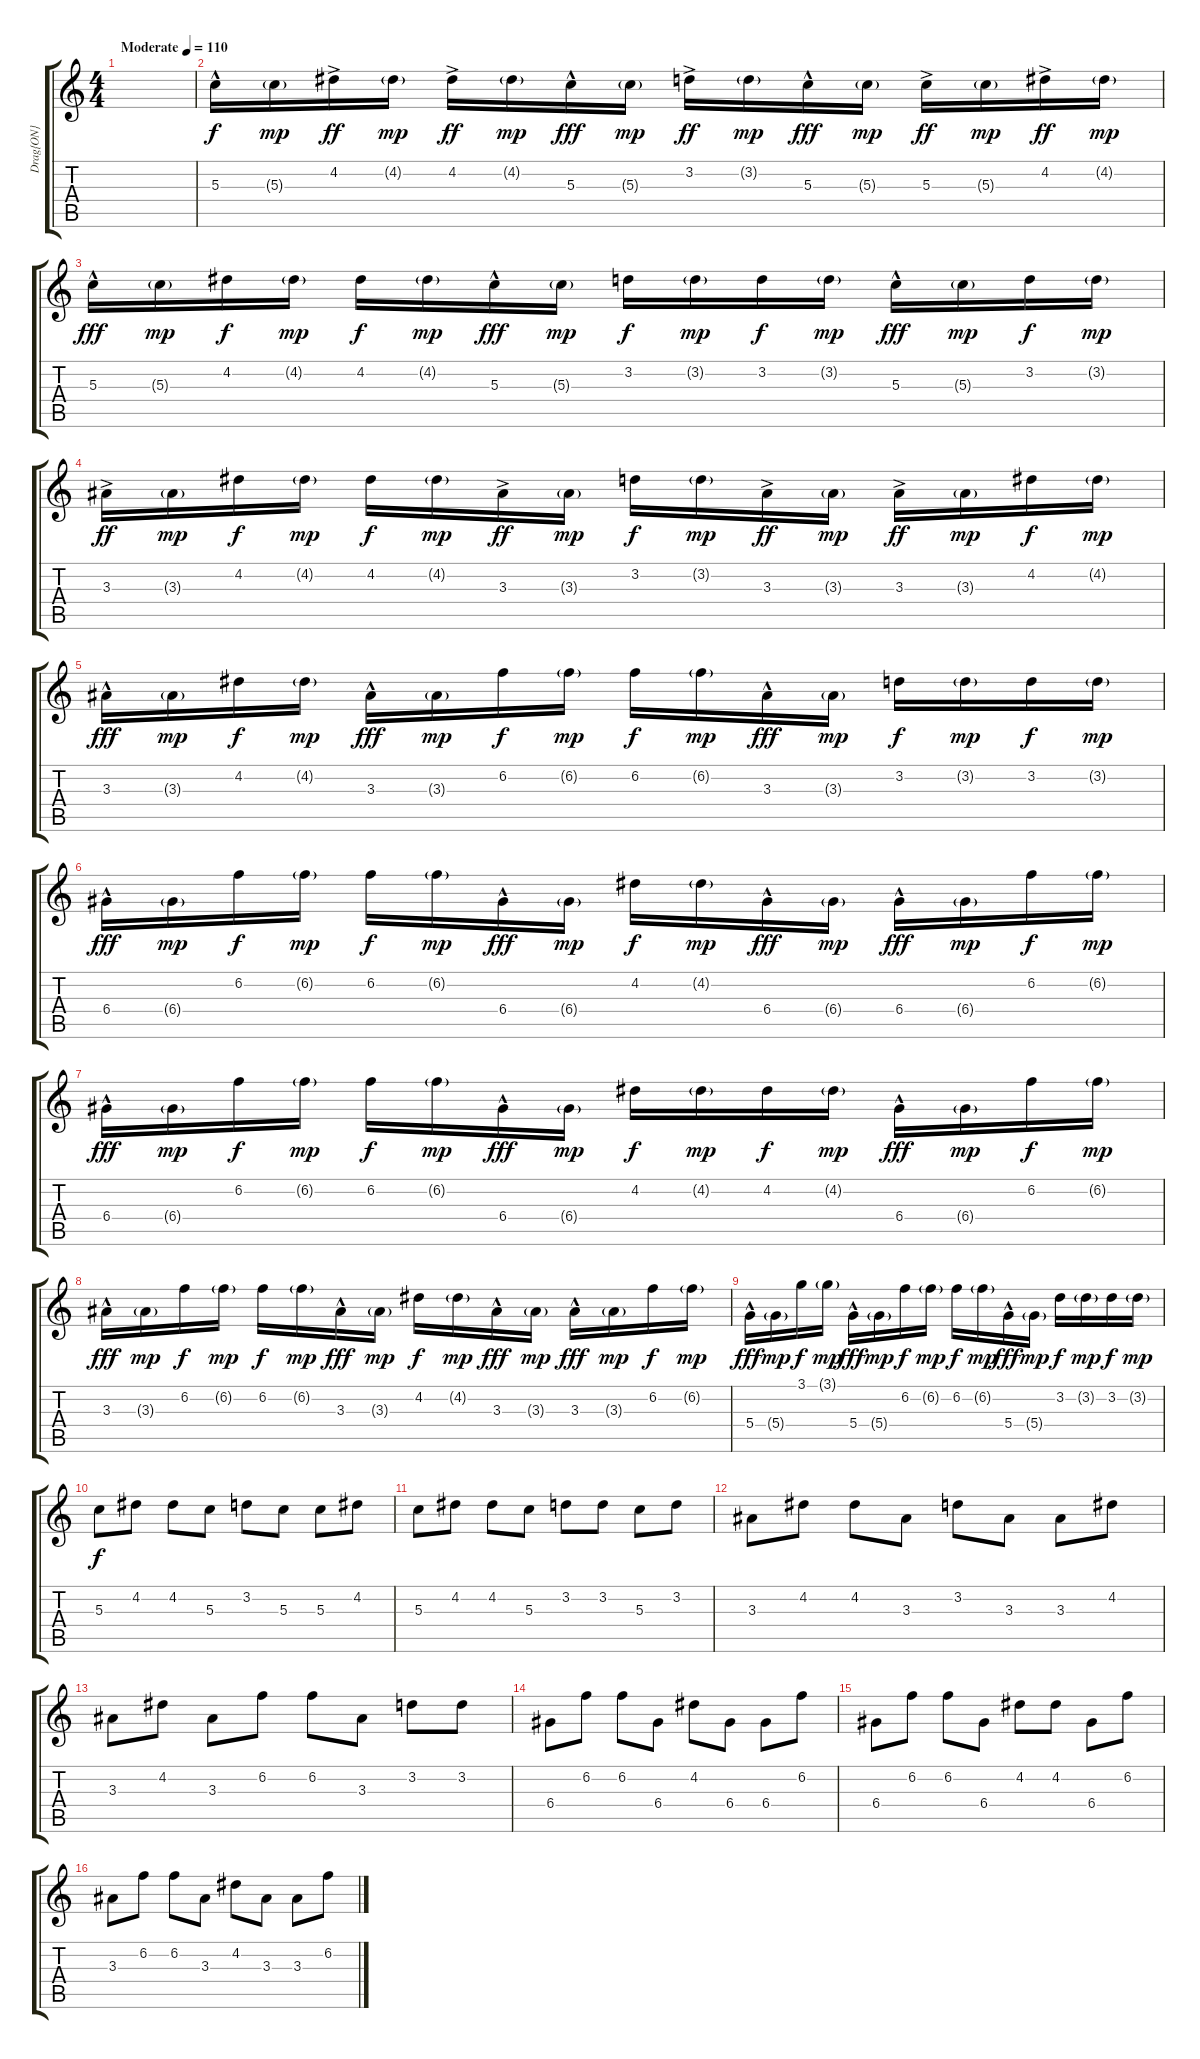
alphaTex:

\track ("Drag{ON}" "Drag{ON}") {instrument distortionguitar}
\staff {score tabs}
\tuning (E4 B3 G3 D3 A2 E2) {hide}
\ts (4 4)
\tempo (110 "Moderate")
\clef g2
\ks c
|
5.3{hac}.16 5.3{g}.16{dy mp} 4.2{ac}.16{dy ff} 4.2{g}.16{dy mp} 4.2{ac}.16{dy ff} 4.2{g}.16{dy mp} 5.3{hac}.16{dy fff} 5.3{g}.16{dy mp} 3.2{ac}.16{dy ff} 3.2{g}.16{dy mp} 5.3{hac}.16{dy fff} 5.3{g}.16{dy mp} 5.3{ac}.16{dy ff} 5.3{g}.16{dy mp} 4.2{ac}.16{dy ff} 4.2{g}.16{dy mp} |
5.3{hac}.16{dy fff} 5.3{g}.16{dy mp} 4.2.16{dy f} 4.2{g}.16{dy mp} 4.2.16{dy f} 4.2{g}.16{dy mp} 5.3{hac}.16{dy fff} 5.3{g}.16{dy mp} 3.2.16{dy f} 3.2{g}.16{dy mp} 3.2.16{dy f} 3.2{g}.16{dy mp} 5.3{hac}.16{dy fff} 5.3{g}.16{dy mp} 3.2.16{dy f} 3.2{g}.16{dy mp} |
3.3{ac}.16{dy ff} 3.3{g}.16{dy mp} 4.2.16{dy f} 4.2{g}.16{dy mp} 4.2.16{dy f} 4.2{g}.16{dy mp} 3.3{ac}.16{dy ff} 3.3{g}.16{dy mp} 3.2.16{dy f} 3.2{g}.16{dy mp} 3.3{ac}.16{dy ff} 3.3{g}.16{dy mp} 3.3{ac}.16{dy ff} 3.3{g}.16{dy mp} 4.2.16{dy f} 4.2{g}.16{dy mp} |
3.3{hac}.16{dy fff} 3.3{g}.16{dy mp} 4.2.16{dy f} 4.2{g}.16{dy mp} 3.3{hac}.16{dy fff} 3.3{g}.16{dy mp} 6.2.16{dy f} 6.2{g}.16{dy mp} 6.2.16{dy f} 6.2{g}.16{dy mp} 3.3{hac}.16{dy fff} 3.3{g}.16{dy mp} 3.2.16{dy f} 3.2{g}.16{dy mp} 3.2.16{dy f} 3.2{g}.16{dy mp} |
6.4{hac}.16{dy fff} 6.4{g}.16{dy mp} 6.2.16{dy f} 6.2{g}.16{dy mp} 6.2.16{dy f} 6.2{g}.16{dy mp} 6.4{hac}.16{dy fff} 6.4{g}.16{dy mp} 4.2.16{dy f} 4.2{g}.16{dy mp} 6.4{hac}.16{dy fff} 6.4{g}.16{dy mp} 6.4{hac}.16{dy fff} 6.4{g}.16{dy mp} 6.2.16{dy f} 6.2{g}.16{dy mp} |
6.4{hac}.16{dy fff} 6.4{g}.16{dy mp} 6.2.16{dy f} 6.2{g}.16{dy mp} 6.2.16{dy f} 6.2{g}.16{dy mp} 6.4{hac}.16{dy fff} 6.4{g}.16{dy mp} 4.2.16{dy f} 4.2{g}.16{dy mp} 4.2.16{dy f} 4.2{g}.16{dy mp} 6.4{hac}.16{dy fff} 6.4{g}.16{dy mp} 6.2.16{dy f} 6.2{g}.16{dy mp} |
3.3{hac}.16{dy fff} 3.3{g}.16{dy mp} 6.2.16{dy f} 6.2{g}.16{dy mp} 6.2.16{dy f} 6.2{g}.16{dy mp} 3.3{hac}.16{dy fff} 3.3{g}.16{dy mp} 4.2.16{dy f} 4.2{g}.16{dy mp} 3.3{hac}.16{dy fff} 3.3{g}.16{dy mp} 3.3{hac}.16{dy fff} 3.3{g}.16{dy mp} 6.2.16{dy f} 6.2{g}.16{dy mp} |
5.4{hac}.16{dy fff} 5.4{g}.16{dy mp} 3.1.16{dy f} 3.1{g}.16{dy mp} 5.4{hac}.16{dy fff} 5.4{g}.16{dy mp} 6.2.16{dy f} 6.2{g}.16{dy mp} 6.2.16{dy f} 6.2{g}.16{dy mp} 5.4{hac}.16{dy fff} 5.4{g}.16{dy mp} 3.2.16{dy f} 3.2{g}.16{dy mp} 3.2.16{dy f} 3.2{g}.16{dy mp} |
5.3.8{dy f} 4.2.8 4.2.8 5.3.8 3.2.8 5.3.8 5.3.8 4.2.8 |
5.3.8 4.2.8 4.2.8 5.3.8 3.2.8 3.2.8 5.3.8 3.2.8 |
3.3.8 4.2.8 4.2.8 3.3.8 3.2.8 3.3.8 3.3.8 4.2.8 |
3.3.8 4.2.8 3.3.8 6.2.8 6.2.8 3.3.8 3.2.8 3.2.8 |
6.4.8 6.2.8 6.2.8 6.4.8 4.2.8 6.4.8 6.4.8 6.2.8 |
6.4.8 6.2.8 6.2.8 6.4.8 4.2.8 4.2.8 6.4.8 6.2.8 |
3.3.8 6.2.8 6.2.8 3.3.8 4.2.8 3.3.8 3.3.8 6.2.8
